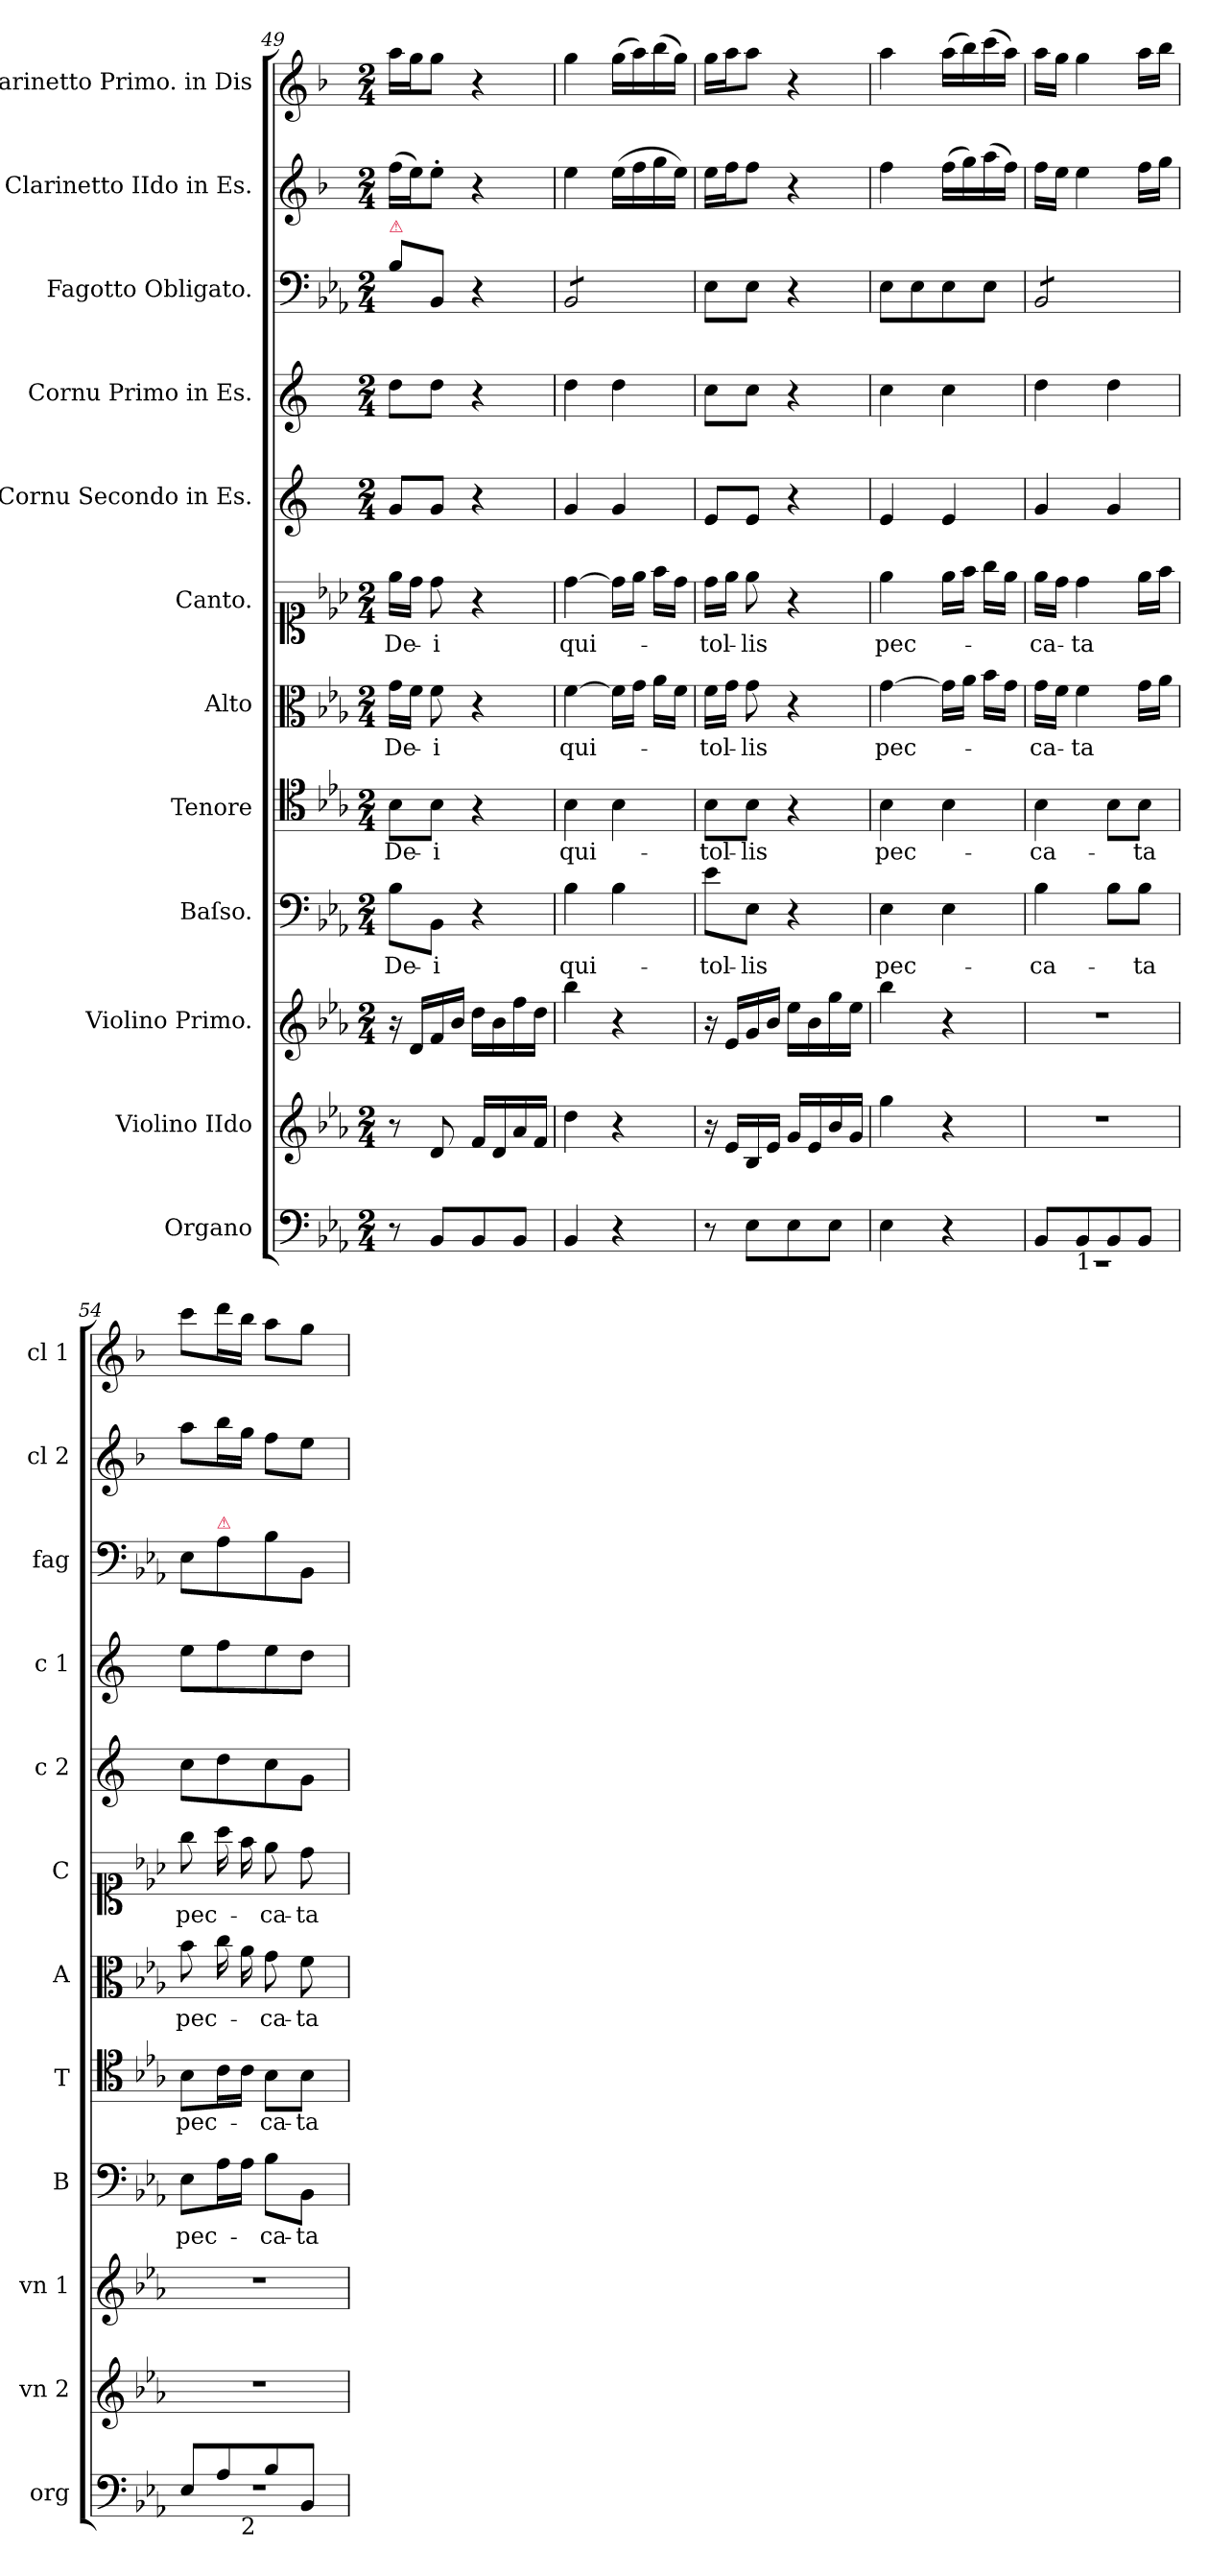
**kern	**kern	**kern	**kern	**text	**kern	**text	**kern	**text	**kern	**text	**kern	**kern	**kern	**kern	**kern
*part12	*part11	*part10	*part9	*part9	*part8	*part8	*part7	*part7	*part6	*part6	*part5	*part4	*part3	*part2	*part1
*staff12	*staff11	*staff10	*staff9	*staff9	*staff8	*staff8	*staff7	*staff7	*staff6	*staff6	*staff5	*staff4	*staff3	*staff2	*staff1
*I"Organo	*I"Violino IIdo	*I"Violino Primo.	*I"Baſso.	*	*I"Tenore	*	*I"Alto	*	*I"Canto.	*	*I"Cornu Secondo in Es.	*I"Cornu Primo in Es.	*I"Fagotto Obligato.	*I"Clarinetto IIdo in Es.	*I"Clarinetto Primo. in Dis
*I'org	*I'vn 2	*I'vn 1	*I'B	*	*I'T	*	*I'A	*	*I'C	*	*I'c 2	*I'c 1	*I'fag	*I'cl 2	*I'cl 1
*clefF4	*clefG2	*clefG2	*clefF4	*	*clefC4	*	*clefC3	*	*clefC1	*	*clefG2	*clefG2	*clefF4	*clefG2	*clefG2
*	*	*	*	*	*	*	*	*	*	*	*ITrd5c9	*ITrd5c9	*	*ITrd1c2	*ITrd1c2
*k[b-e-a-]	*k[b-e-a-]	*k[b-e-a-]	*k[b-e-a-]	*	*k[b-e-a-]	*	*k[b-e-a-]	*	*k[b-e-a-]	*	*k[b-e-a-]	*k[b-e-a-]	*k[b-e-a-]	*k[b-e-a-]	*k[b-e-a-]
*M2/4	*M2/4	*M2/4	*M2/4	*	*M2/4	*	*M2/4	*	*M2/4	*	*M2/4	*M2/4	*M2/4	*M2/4	*M2/4
=49	=49	=49	=49	=49	=49	=49	=49	=49	=49	=49	=49	=49	=49	=49	=49
!	!	!	!	!	!	!	!	!	!	!	!	!	!LO:TX:a:color=crimson:t=⚠	!	!
8r	8r	16r	8B-\L	De-	8B-\L	De-	16g\LL	De-	16ee-\LL	De-	8B-/L	8f\L	8B-\L	(16ee-\LL	16gg\LL
.	.	16d/LL	.	.	.	.	16f\JJ	.	16dd\JJ	.	.	.	.	16dd\J)	16ff\J
8BB-/L	8d/	16f/	8BB-\J	-i	8B-\J	-i	8f\	-i	8dd\	-i	8B-/J	8f\J	8BB-/J	8dd'\J	8ff\J
.	.	16b-/JJ	.	.	.	.	.	.	.	.	.	.	.	.	.
8BB-/	16f/LL	16dd\LL	4r	.	4r	.	4r	.	4r	.	4r	4r	4r	4r	4r
.	16d/	16b-\	.	.	.	.	.	.	.	.	.	.	.	.	.
8BB-/J	16a-/	16ff\	.	.	.	.	.	.	.	.	.	.	.	.	.
.	16f/JJ	16dd\JJ	.	.	.	.	.	.	.	.	.	.	.	.	.
=50	=50	=50	=50	=50	=50	=50	=50	=50	=50	=50	=50	=50	=50	=50	=50
*	*	*	*	*	*	*	*	*	*	*	*	*	*tremolo	*	*
4BB-/	4dd\	4bb-\	4B-\	qui-	4B-\	qui-	[4f\	qui-	[4dd\	qui-	4B-/	4f\	8BB-/L	4dd\	4ff\
.	.	.	.	.	.	.	.	.	.	.	.	.	8BB-/	.	.
4r	4r	4r	4B-\	.	4B-\	.	16f\LL]	.	16dd\LL]	.	4B-/	4f\	8BB-/	(16dd\LL	(16ff\LL
.	.	.	.	.	.	.	16g\JJ	.	16ee-\JJ	.	.	.	.	16ee-\	16gg\)
.	.	.	.	.	.	.	16a-\LL	.	16ff\LL	.	.	.	8BB-/J	16ff\	(16aa-\
*	*	*	*	*	*	*	*	*	*	*	*	*	*Xtremolo	*	*
.	.	.	.	.	.	.	16f\JJ	.	16dd\JJ	.	.	.	.	16dd\JJ)	16ff\JJ)
=51	=51	=51	=51	=51	=51	=51	=51	=51	=51	=51	=51	=51	=51	=51	=51
8r	16r	16r	8e-\L	-tol-	8B-\L	-tol-	16f\LL	-tol-	16dd\LL	-tol-	8G/L	8e-\L	8E-\L	16dd\LL	16ff\LL
.	16e-/LL	16e-/LL	.	.	.	.	16g\JJ	.	16ee-\JJ	.	.	.	.	16ee-\J	16gg\J
8E-\L	16B-/	16g/	8E-\J	-lis	8B-\J	-lis	8g\	-lis	8ee-\	-lis	8G/J	8e-\J	8E-\J	8ee-\J	8gg\J
.	16e-/JJ	16b-/JJ	.	.	.	.	.	.	.	.	.	.	.	.	.
8E-\	16g/LL	16ee-\LL	4r	.	4r	.	4r	.	4r	.	4r	4r	4r	4r	4r
.	16e-/	16b-\	.	.	.	.	.	.	.	.	.	.	.	.	.
8E-\J	16b-/	16gg\	.	.	.	.	.	.	.	.	.	.	.	.	.
.	16g/JJ	16ee-\JJ	.	.	.	.	.	.	.	.	.	.	.	.	.
=52	=52	=52	=52	=52	=52	=52	=52	=52	=52	=52	=52	=52	=52	=52	=52
4E-\	4gg\	4bb-\	4E-\	pec-	4B-\	pec-	[4g\	pec-	4ee-\	pec-	4G/	4e-\	8E-\L	4ee-\	4gg\
.	.	.	.	.	.	.	.	.	.	.	.	.	8E-\	.	.
4r	4r	4r	4E-\	.	4B-\	.	16g\LL]	.	16ee-\LL	.	4G/	4e-\	8E-\	(16ee-\LL	(16gg\LL
.	.	.	.	.	.	.	16a-\JJ	.	16ff\JJ	.	.	.	.	16ff\)	16aa-\)
.	.	.	.	.	.	.	16b-\LL	.	16gg\LL	.	.	.	8E-\J	(16gg\	(16bb-\
.	.	.	.	.	.	.	16g\JJ	.	16ee-\JJ	.	.	.	.	16ee-\JJ)	16gg\JJ)
=53	=53	=53	=53	=53	=53	=53	=53	=53	=53	=53	=53	=53	=53	=53	=53
*^	*	*	*	*	*	*	*	*	*	*	*	*	*	*	*
*	*	*	*	*	*	*	*	*	*	*	*	*	*	*tremolo	*	*
8BB-/L	2r	2r	2r	4B-\	-ca-	4B-\	-ca-	16g\LL	-ca-	16ee-\LL	-ca-	4B-/	4f\	8BB-/L	16ee-\LL	16gg\LL
.	.	.	.	.	.	.	.	16f\JJ	.	16dd\JJ	.	.	.	.	16dd\JJ	16ff\JJ
!LO:TX:b:t=1	!	!	!	!	!	!	!	!	!	!	!	!	!	!	!	!
8BB-/	.	.	.	.	.	.	.	4f\	-ta	4dd\	-ta	.	.	8BB-/	4dd\	4ff\
8BB-/	.	.	.	8B-\L	.	8B-\L	.	.	.	.	.	4B-/	4f\	8BB-/	.	.
8BB-/J	.	.	.	8B-\J	-ta	8B-\J	-ta	16g\LL	.	16ee-\LL	.	.	.	8BB-/J	16ee-\LL	16gg\LL
*	*	*	*	*	*	*	*	*	*	*	*	*	*	*Xtremolo	*	*
.	.	.	.	.	.	.	.	16a-\JJ	.	16ff\JJ	.	.	.	.	16ff\JJ	16aa-\JJ
=54	=54	=54	=54	=54	=54	=54	=54	=54	=54	=54	=54	=54	=54	=54	=54	=54
*	*^	*	*	*	*	*	*	*	*	*	*	*	*	*	*	*
8E-/L	2r	8.ryy	2r	2r	8E-\L	pec-	8B-\L	pec-	8b-\	pec-	8gg\	pec-	8e-\L	8g\L	8E-\L	8gg\L	8bb-\L
!	!	!	!	!	!	!	!	!	!	!	!	!	!	!	!LO:TX:a:color=crimson:t=⚠	!	!
8A-/	.	.	.	.	16A-\L	.	16c\L	.	16cc\	.	16aa-\	.	8f\	8a-\	8A-\	16aa-\L	16ccc\L
!	!	!LO:TX:b:t=2	!	!	!	!	!	!	!	!	!	!	!	!	!	!	!
.	.	4ryy	.	.	16A-\JJ	.	16c\JJ	.	16a-\	.	16ff\	.	.	.	.	16ff\JJ	16aa-\JJ
8B-/	.	.	.	.	8B-\L	-ca-	8B-\L	-ca-	8g\	-ca-	8ee-\	-ca-	8e-\	8g\	8B-\	8ee-\L	8gg\L
8BB-/J	.	.	.	.	8BB-\J	-ta	8B-\J	-ta	8f\	-ta	8dd\	-ta	8B-\J	8f\J	8BB-/J	8dd\J	8ff\J
.	.	16ryy	.	.	.	.	.	.	.	.	.	.	.	.	.	.	.
*v	*v	*v	*	*	*	*	*	*	*	*	*	*	*	*	*	*	*
=	=	=	=	=	=	=	=	=	=	=	=	=	=	=	=
*-	*-	*-	*-	*-	*-	*-	*-	*-	*-	*-	*-	*-	*-	*-	*-
